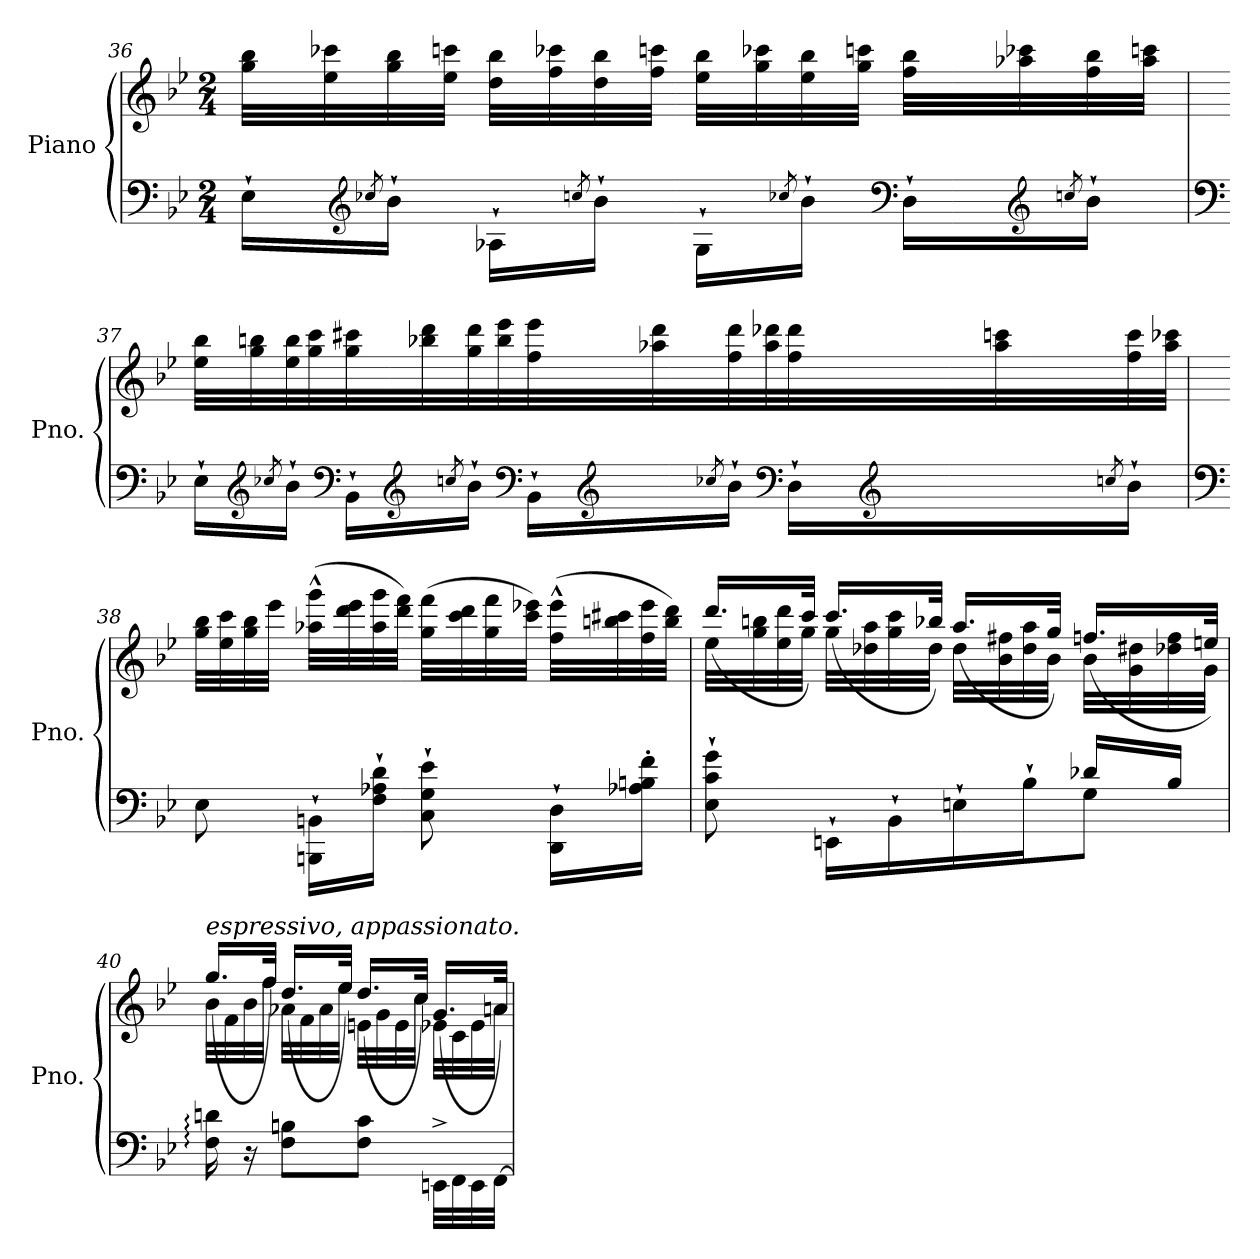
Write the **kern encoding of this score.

**kern	**kern	**dynam
*part1	*part1	*part1
*staff2	*staff1	*staff1/2
*I"Piano	*	*
*I'Pno.	*	*
*clefF4	*clefG2	*
*k[b-e-]	*k[b-e-]	*
*M2/4	*M2/4	*
=36	=36	=36
16E-`\LL	32gg\ 32bb-\LLL	.
.	32ee-\ 32ccc-X\	.
*clefG2	*	*
8qcc-X/	.	.
16b-`\JJ	32gg\ 32bb-\	.
.	32ee-\ 32cccn\JJJ	.
16A-X`\LL	32dd\ 32bb-\LLL	.
.	32ff\ 32ccc-X\	.
8qccn/	.	.
16b-`\JJ	32dd\ 32bb-\	.
.	32ff\ 32cccn\JJJ	.
16G`\LL	32ee-\ 32bb-\LLL	.
.	32gg\ 32ccc-X\	.
8qcc-X/	.	.
16b-`\JJ	32ee-\ 32bb-\	.
.	32gg\ 32cccn\JJJ	.
*clefF4	*	*
16D`\LL	32ff\ 32bb-\LLL	.
.	32aa-X\ 32ccc-X\	.
*clefG2	*	*
8qccn/	.	.
16b-`\JJ	32ff\ 32bb-\	.
.	32aa-\ 32cccn\JJJ	.
!!LO:LB:g=z
=37	=37	=37
*clefF4	*	*
16E-`\LL	32ee-\ 32bb-\LLL	.
.	32gg\ 32bbn\	.
*clefG2	*	*
8qcc-X/	.	.
16b-`\JJ	32ee-\ 32bb\	.
.	32gg\ 32ccc\	.
*clefF4	*	*
16BB-`\LL	32gg\ 32ccc#X\	.
.	32bb-X\ 32ddd\	.
*clefG2	*	*
8qccn/	.	.
16b-`\JJ	32gg\ 32ddd\	.
.	32bb-\ 32eee-\	.
*clefF4	*	*
16BB-`\LL	32ff\ 32eee-\	.
.	32aa-X\ 32ddd\	.
*clefG2	*	*
8qcc-X/	.	.
16b-`\JJ	32ff\ 32ddd\	.
.	32aa-\ 32ddd-X\	.
*clefF4	*	*
16D`\LL	32ff\ 32ddd-\	.
.	32aa-\ 32cccn\	.
*clefG2	*	*
8qccn/	.	.
16b-`\JJ	32ff\ 32ccc\	.
.	32aa-\ 32ccc-X\JJJ	.
=38	=38	=38
*clefF4	*	*
8E-\	32gg\ 32bb-\LLL	.
.	32ee-\ 32ccc\	.
.	32gg\ 32bb-\	.
.	32eee-\JJJ	.
!	!	!LO:DY:b
16BBBn\` 16BBn\`LL	(32aa-X\^^ 32ggg\^^LLL	other-dynamics
.	32ddd\ 32eee-\	.
16F\` 16A-X\` 16d\`JJ	32aa-\ 32ggg\	.
.	32ddd\ 32fff\JJJ)	.
8C\` 8G\` 8e-\`	(32gg\ 32fff\LLL	.
.	32ccc\ 32ddd\	.
.	32gg\ 32fff\	.
.	32ccc\ 32eee-X\JJJ)	.
16DD\` 16D\`LL	(32ff\^^ 32eee-\^^LLL	.
.	32bbn\ 32ccc#X\	.
16A-X\' 16Bn\' 16f\'JJ	32ff\ 32eee-\	.
.	32bb\ 32ddd\JJJ)	.
!!LO:LB:g=z
=39	=39	=39
*^	*^	*
8E-\` 8c\` 8g\`	4.ryy	32ee-\LLL	(16.ddd/LL	.
.	.	32gg\ 32bbn\	.	.
.	.	32ee-\ 32ddd\	.	.
.	.	32gg\JJJ	32ccc/JJk)	.
16EEn`\LL	.	32gg\LLL	(16.ccc/LL	.
.	.	32dd-X\ 32aa\	.	.
16BB-`\	.	32gg\ 32ccc\	.	.
.	.	32dd-\JJJ	32bb-X/JJk)	.
16En`\	.	32dd-\LLL	(16.aa/LL	.
.	.	32b-\ 32ff#X\	.	.
16B-`\J	.	32dd-\ 32aa\	.	.
.	.	32b-\JJJ	32gg/JJk)	.
8G\J	16d-X/LL	32b-\LLL	(16.ffn/LL	.
.	.	32g\ 32dd#X\	.	.
.	16B-/JJ	32dd-X\ 32ff\	.	.
.	.	32g\JJJ	32een/JJk)	.
*v	*v	*	*	*
=40	=40	=40	=40
!	!LO:TX:a:i:t=espressivo, appassionato.	!	!
16F\: 16dn\:	32b-\LLL	(16.gg/LL	.
.	32f\	.	.
16r	32b-\	.	.
.	32ff\JJJ	32ff/JJk)	.
8F\ 8Bn\L	32a-X\LLL	(16.dd/LL	.
.	32f\	.	.
.	32a-\	.	.
.	32ee-\JJJ	32ee-/JJk)	.
8F\ 8c\J	32en\LLL	(16.dd/LL	.
.	32g\	.	.
.	32e\	.	.
.	32cc\JJJ	32cc/JJk)	.
32EEn^\LLL	32e-X\LLL	(16.g/LL	.
32FF\	32c\	.	.
32EE\	32e-\	.	.
[32FF\JJJ	32an\JJJ	32a/JJk)	.
*	*v	*v	*
=	=	=
*-	*-	*-
